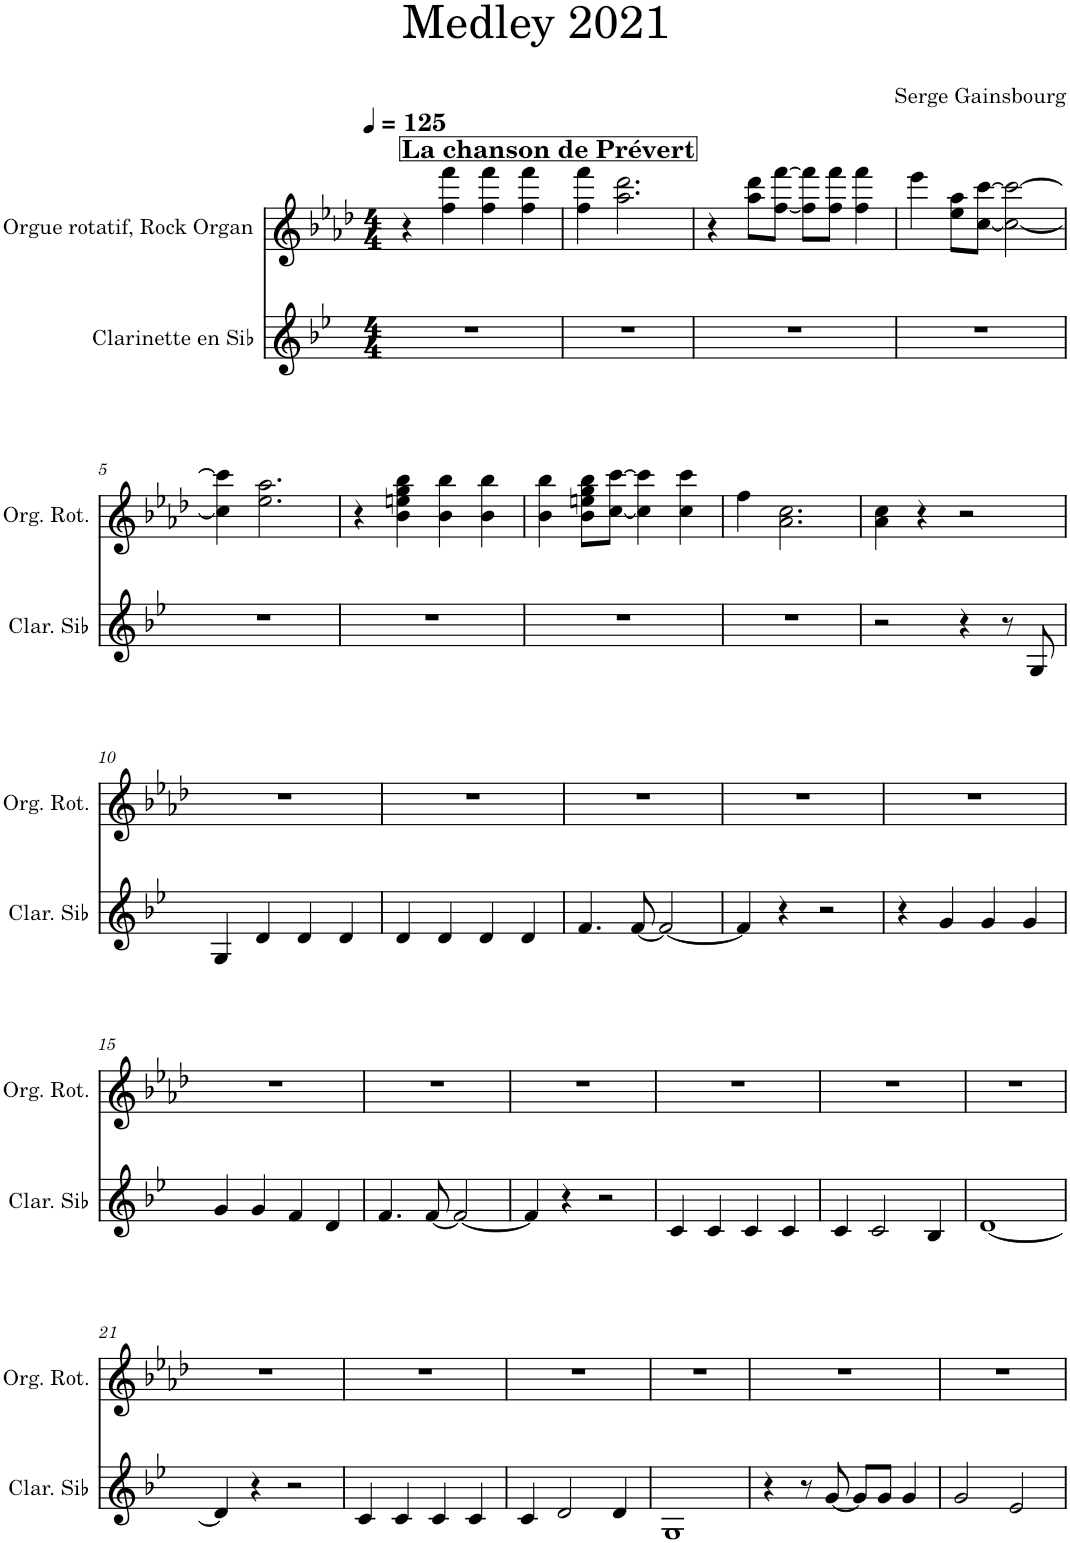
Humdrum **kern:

**kern	**kern	**kern	**kern	**kern	**kern	**kern	**kern
*part7	*part6	*part5	*part4	*part3	*part2	*part1	*part1
*staff8	*staff7	*staff6	*staff5	*staff4	*staff3	*staff2	*staff1
*I"Clarinette en Sib	*I"Vibraphone, Vibraphone	*I"Ukulélé, Acoustic Guitar (nylon)	*I"Harpe	*I"Contrebasse, Acoustic Bass	*I"Orgue rotatif, Rock Organ	*I"Synthétiseur d'instruments à cordes, Synth Strings 2	*
*I'Clar. Sib	*I'Vib.	*I'Uk.	*I'Hrp.	*I'Cb.	*I'Org. Rot.	*I'Synth.	*
*	*stria5	*stria5	*stria5	*stria5	*	*stria5	*stria5
*clefG2	*clefG2	*clefG2	*clefG2	*clefF4	*clefG2	*clefG2	*clefG2
*Trd1c2	*	*	*	*Trd7c12	*	*	*
*k[b-e-]	*k[b-e-a-d-]	*k[b-e-a-d-]	*k[b-e-a-d-]	*k[b-e-a-d-]	*k[b-e-a-d-]	*k[b-e-a-d-]	*k[b-e-a-d-]
*M4/4	*M4/4	*M4/4	*M4/4	*M4/4	*M4/4	*M4/4	*M4/4
*MM125	*MM125	*MM125	*MM125	*MM125	*MM125	*MM125	*MM125
=1	=1	=1	=1	=1	=1	=1	=1
!	!	!	!	!	!	!	!LO:TX:a:B:t=La chanson de Prévert
1r	1r	1r	1r	1r	4r	4r	4r
.	.	.	.	.	4ff\ 4fff\	4f	4ff
.	.	.	.	.	4ff\ 4fff\	4f	4ff
.	.	.	.	.	4ff\ 4fff\	4f	4ff
=2	=2	=2	=2	=2	=2	=2	=2
*	*	*	*	*	*	*^	*^
1r	1r	1r	4r	4.d-	4ff\ 4fff\	[1f	4r	4r	[1ff
.	.	.	2.D- 2.A- 2.f 2.a- 2.dd-	.	2.aa-\ 2.ddd-\	.	2.a-	2.dd-	.
.	.	.	.	[8dd-	.	.	.	.	.
.	.	.	.	16dd-]	.	.	.	.	.
.	.	.	.	16r	.	.	.	.	.
.	.	.	.	8dd-	.	.	.	.	.
.	.	.	.	4a-	.	.	.	.	.
=3	=3	=3	=3	=3	=3	=3	=3	=3	=3
1r	1r	1r	4r	4.d-	4r	8f]	4r	4r	8ff]
.	.	.	.	.	.	8r	.	.	8r
.	.	.	2.D- 2.A- 2.f 2.a- 2.dd-	.	8aa-\ 8ddd-\L	2.a-	8r	8r	2.dd-
.	.	.	.	[8dd-	[8ff\ [8fff\J	.	[8f	[8ff	.
.	.	.	.	16dd-]	8ff\] 8fff\]L	.	8f/L]	8ff\L]	.
.	.	.	.	16r	.	.	.	.	.
.	.	.	.	8dd-	8ff\ 8fff\J	.	8f/J	8ff\J	.
.	.	.	.	4a-	4ff\ 4fff\	.	4f	4ff	.
=4	=4	=4	=4	=4	=4	=4	=4	=4	=4
*	*	*	*	*	*	*	*	*	*^
1r	1r	1r	4r	4.A-	4eee-\	4r	4r	2ee-	4r	4r
.	.	.	2.E- 2.A- 2.c 2.e- 2.a- 2.cc	.	8ee-\ 8aa-\L	2.e-	8r	.	8r	2.a-
.	.	.	.	[8a-	[8cc\ [8ccc\J	.	[8c	.	[8cc	.
.	.	.	.	16a-]	2cc\_ 2ccc\_	.	2c_	2r	2cc_	.
.	.	.	.	16r	.	.	.	.	.	.
.	.	.	.	8a-	.	.	.	.	.	.
.	.	.	.	4e-	.	.	.	.	.	.
*	*	*	*	*	*	*	*	*	*v	*v
!!LO:LB:g=z
=5	=5	=5	=5	=5	=5	=5	=5	=5	=5
1r	1r	1r	4r	4.A-	4cc\] 4ccc\]	1r	4c]	1r	4cc]
.	.	.	2.E- 2.A- 2.c 2.e- 2.a- 2.cc	.	2.ee-\ 2.aa-\	.	2.e-	.	2.a-
.	.	.	.	[8a-	.	.	.	.	.
.	.	.	.	16a-]	.	.	.	.	.
.	.	.	.	16r	.	.	.	.	.
.	.	.	.	8a-	.	.	.	.	.
.	.	.	.	4e-	.	.	.	.	.
*	*	*	*	*	*	*	*	*v	*v
=6	=6	=6	=6	=6	=6	=6	=6	=6
1r	1r	1r	4r	4.c	4r	4r	4r	4r
.	.	.	2.En 2.B- 2.en 2.g 2.b-	.	4b-\ 4een\ 4gg\ 4bb-\	2.en 2.g	4B-	4b-
.	.	.	.	[8cc	.	.	.	.
.	.	.	.	16cc]	4b-\ 4bb-\	.	4B-	4b-
.	.	.	.	16r	.	.	.	.
.	.	.	.	8cc	.	.	.	.
.	.	.	.	4g	4b-\ 4bb-\	.	4B-	4b-
=7	=7	=7	=7	=7	=7	=7	=7	=7
1r	1r	1r	4r	4.c	4b-\ 4bb-\	4r	4B-	4b-
.	.	.	2.En 2.B- 2.en 2.g 2.b-	.	8b-\ 8een\ 8gg\ 8bb-\L	2.en 2.g	8B-/L	8b-\L
.	.	.	.	[8cc	[8cc\ [8ccc\J	.	[8c/J	[8cc\J
.	.	.	.	16cc]	4cc\] 4ccc\]	.	4c]	4cc]
.	.	.	.	16r	.	.	.	.
.	.	.	.	8cc	.	.	.	.
.	.	.	.	4c	4cc\ 4ccc\	.	4c	4cc
*	*	*	*	*	*	*v	*v	*
=8	=8	=8	=8	=8	=8	=8	=8
*	*	*	*	*	*	*	*^
1r	1r	1r	4r	4.F	4ff\	4r	[1f	4r
*	*	*	*	*	*	*clefF4	*	*
.	.	.	2.F 2.c 2.f 2.a- 2.cc	.	2.a-\ 2.cc\	2.A-	.	2.c
.	.	.	.	[8f	.	.	.	.
.	.	.	.	16f]	.	.	.	.
.	.	.	.	16r	.	.	.	.
.	.	.	.	8f	.	.	.	.
.	.	.	.	4c	.	.	.	.
=9	=9	=9	=9	=9	=9	=9	=9	=9
2r	2r	1r	1r	4F	4a-\ 4cc\	4A-	4f]	4c
.	.	.	.	4r	4r	4r	4r	4r
4r	4r	.	.	2r	2r	2r	2r	2r
8r	8r	.	.	.	.	.	.	.
8G/	32r	.	.	.	.	.	.	.
.	16.f	.	.	.	.	.	.	.
*	*	*	*	*	*	*	*v	*v
!!LO:LB:g=z
=10	=10	=10	=10	=10	=10	=10	=10
*	*^	*	*^	*	*	*	*
*	*	*	*	*	*^	*	*	*	*
4G/	4r	2f'	1r	2r	4r	4r	4.F	1r	1r	1r
*	*	*	*	*	*Xbrackettup	*	*	*	*	*
4d/	4cc	.	.	.	6r	8r	.	.	.	.
.	.	.	.	.	.	[8f	8f	.	.	.
.	.	.	.	.	[24a-\LL	.	.	.	.	.
.	.	.	.	.	24a-_\ [24cc\JJ	.	.	.	.	.
4d/	4cc	2r	.	4ff	4a-] 4cc]	4f]	8r	.	.	.
.	.	.	.	.	.	.	8f	.	.	.
4d/	4cc	.	.	4r	4r	4r	4c	.	.	.
=11	=11	=11	=11	=11	=11	=11	=11	=11	=11	=11
4d/	4cc	2r	1r	2r	4r	4r	4.F	1r	1r	1r
4d/	4cc	.	.	.	6r	8r	.	.	.	.
.	.	.	.	.	.	[8f	8f	.	.	.
.	.	.	.	.	[24a-\LL	.	.	.	.	.
.	.	.	.	.	24a-_\ [24cc\JJ	.	.	.	.	.
4d/	4cc	4r	.	4ff	4a-] 4cc]	4f]	8r	.	.	.
.	.	.	.	.	.	.	8f	.	.	.
4d/	4r	[4cc	.	4r	4r	4r	4c	.	.	.
=12	=12	=12	=12	=12	=12	=12	=12	=12	=12	=12
4.f/	[4ee-	4cc]	1r	2r	4r	4r	4.A-	1r	1r	1r
.	4ee-]	4r	.	.	6r	8r	.	.	.	.
[8f/	.	.	.	.	.	[8e-	8a-	.	.	.
.	.	.	.	.	[24a-\LL	.	.	.	.	.
.	.	.	.	.	24a-_\ [24cc\JJ	.	.	.	.	.
2f/_	2ee-_	2r	.	4ee-	4a-] 4cc]	4e-]	8r	.	.	.
.	.	.	.	.	.	.	8a-	.	.	.
.	.	.	.	4r	4r	4r	4e-	.	.	.
*	*v	*v	*	*	*	*	*	*	*	*
=13	=13	=13	=13	=13	=13	=13	=13	=13	=13
4f/]	4ee-]	1r	2r	4r	4r	4.A-	1r	1r	1r
4r	4r	.	.	6r	8r	.	.	.	.
.	.	.	.	.	[8e-	8g	.	.	.
.	.	.	.	[24g/LL	.	.	.	.	.
.	.	.	.	24g_/ [24cc/JJ	.	.	.	.	.
2r	2r	.	4ee-	4g] 4cc]	4e-]	8r	.	.	.
.	.	.	.	.	.	8g	.	.	.
.	.	.	4r	4r	4r	4e-	.	.	.
=14	=14	=14	=14	=14	=14	=14	=14	=14	=14
4r	4r	1r	2r	4r	4r	4.d-	1r	1r	1r
4g/	4ff	.	.	6r	8r	.	.	.	.
.	.	.	.	.	[8d-	8dd-	.	.	.
.	.	.	.	[24f/LL	.	.	.	.	.
.	.	.	.	24f_/ [24a-/JJ	.	.	.	.	.
4g/	4ff	.	4dd-	4f] 4a-]	4d-]	8r	.	.	.
.	.	.	.	.	.	8dd-	.	.	.
4g/	4ff	.	4r	4r	4r	4a-	.	.	.
!!LO:LB:g=z
=15	=15	=15	=15	=15	=15	=15	=15	=15	=15
*	*^	*	*	*	*	*	*	*	*
4g/	4ff	4r	1r	2r	4r	4r	4.d-	1r	1r	1r
4g/	4r	2ff'	.	.	6r	8r	.	.	.	.
.	.	.	.	.	.	[8e-	8a-	.	.	.
.	.	.	.	.	[24a-\LL	.	.	.	.	.
.	.	.	.	.	24a-_\ [24cc\JJ	.	.	.	.	.
4f/	4ee-	.	.	4ee-	4a-] 4cc]	4e-]	8r	.	.	.
.	.	.	.	.	.	.	8a-	.	.	.
4d/	4r	[4cc	.	4r	4r	4r	4e-	.	.	.
=16	=16	=16	=16	=16	=16	=16	=16	=16	=16	=16
4.f/	[4ee-	4cc]	1r	2r	4r	4r	4.A-	1r	1r	1r
.	4ee-]	4r	.	.	6r	8r	.	.	.	.
[8f/	.	.	.	.	.	[8e-	8a-	.	.	.
.	.	.	.	.	[24a-\LL	.	.	.	.	.
.	.	.	.	.	24a-_\ [24cc\JJ	.	.	.	.	.
2f/_	2ee-_	2r	.	4ee-	4a-] 4cc]	4e-]	8r	.	.	.
.	.	.	.	.	.	.	8a-	.	.	.
.	.	.	.	4r	4r	4r	4e-	.	.	.
*	*v	*v	*	*	*	*	*	*	*	*
=17	=17	=17	=17	=17	=17	=17	=17	=17	=17
4f/]	4ee-]	1r	2r	4r	4r	4.A-	1r	1r	1r
4r	4r	.	.	6r	8r	.	.	.	.
.	.	.	.	.	[8e-	8a-	.	.	.
.	.	.	.	[24a-\LL	.	.	.	.	.
.	.	.	.	24a-_\ [24cc\JJ	.	.	.	.	.
2r	2r	.	4ee-	4a-] 4cc]	4e-]	8r	.	.	.
.	.	.	.	.	.	8a-	.	.	.
.	.	.	4r	4r	4r	4e-	.	.	.
=18	=18	=18	=18	=18	=18	=18	=18	=18	=18
4c/	4b-	1r	2r	4r	4r	4.E-	1r	1r	1r
4c/	4b-	.	.	6r	8r	.	.	.	.
.	.	.	.	.	[8e-	8e-	.	.	.
.	.	.	.	[24g/LL	.	.	.	.	.
.	.	.	.	24g_/ [24b-/JJ	.	.	.	.	.
4c/	4b-	.	4ee-	4g] 4b-]	4e-]	8r	.	.	.
.	.	.	.	.	.	8e-	.	.	.
4c/	4b-	.	4r	4r	4r	4B-	.	.	.
=19	=19	=19	=19	=19	=19	=19	=19	=19	=19
*	*^	*	*	*	*	*	*	*	*
4c/	4r	4b-	1r	2r	4r	4r	4.E-	1r	1r	1r
2c/	2.b-	4r	.	.	6r	8r	.	.	.	.
.	.	.	.	.	.	[8e-	8e-	.	.	.
.	.	.	.	.	[24g/LL	.	.	.	.	.
.	.	.	.	.	24g_/ [24b-/JJ	.	.	.	.	.
.	.	4r	.	4dd-	4g] 4b-]	4e-]	8r	.	.	.
.	.	.	.	.	.	.	8e-	.	.	.
4B-/	.	4a-	.	4r	4r	4r	4B-	.	.	.
*	*v	*v	*	*	*	*	*	*	*	*
=20	=20	=20	=20	=20	=20	=20	=20	=20	=20
[1d	[1cc	1r	2r	4r	4r	4.A-	1r	1r	1r
.	.	.	.	6r	8r	.	.	.	.
.	.	.	.	.	[8e-	8a-	.	.	.
.	.	.	.	[24a-\LL	.	.	.	.	.
.	.	.	.	24a-_\ [24cc\JJ	.	.	.	.	.
.	.	.	4ee-	4a-] 4cc]	4e-]	8r	.	.	.
.	.	.	.	.	.	8a-	.	.	.
.	.	.	4r	4r	4r	4e-	.	.	.
!!LO:LB:g=z
=21	=21	=21	=21	=21	=21	=21	=21	=21	=21
4d/]	4cc]	1r	2r	4r	4r	4.A-	1r	1r	1r
4r	4r	.	.	6r	8r	.	.	.	.
.	.	.	.	.	[8e-	8a-	.	.	.
.	.	.	.	[24a-\LL	.	.	.	.	.
.	.	.	.	24a-_\ [24cc\JJ	.	.	.	.	.
2r	2r	.	4ee-	4a-] 4cc]	4e-]	8r	.	.	.
.	.	.	.	.	.	8a-	.	.	.
.	.	.	4r	4r	4r	4e-	.	.	.
=22	=22	=22	=22	=22	=22	=22	=22	=22	=22
4c/	4b-	1r	2r	4r	4r	4.c	1r	1r	1r
4c/	4b-	.	.	6r	8r	.	.	.	.
.	.	.	.	.	[8en	8cc	.	.	.
.	.	.	.	[24g/LL	.	.	.	.	.
.	.	.	.	24g_/ [24b-/JJ	.	.	.	.	.
4c/	4b-	.	4cc	4g] 4b-]	4e]	8r	.	.	.
.	.	.	.	.	.	8cc	.	.	.
4c/	4b-	.	4r	4r	4r	4g	.	.	.
=23	=23	=23	=23	=23	=23	=23	=23	=23	=23
*	*^	*	*	*	*	*	*	*	*
4c/	2b-'	4r	1r	2r	4r	4r	4.c	1r	1r	1r
2d/	.	2cc	.	.	6r	8r	.	.	.	.
.	.	.	.	.	.	[8en	8cc	.	.	.
.	.	.	.	.	[24g/LL	.	.	.	.	.
.	.	.	.	.	24g_/ [24b-/JJ	.	.	.	.	.
.	4r	.	.	4cc	4g] 4b-]	4e]	8r	.	.	.
.	.	.	.	.	.	.	8cc	.	.	.
4d/	[4cc	4r	.	4r	4r	4r	4c	.	.	.
=24	=24	=24	=24	=24	=24	=24	=24	=24	=24	=24
1G	4cc]	1f	1r	2r	4r	4r	4.F	1r	1r	1r
.	4r	.	.	.	6r	8r	.	.	.	.
.	.	.	.	.	.	[8f	8f	.	.	.
.	.	.	.	.	[24a-\LL	.	.	.	.	.
.	.	.	.	.	24a-_\ [24cc\JJ	.	.	.	.	.
.	2r	.	.	2ff	2a-] 2cc]	2f]	8r	.	.	.
.	.	.	.	.	.	.	8f	.	.	.
.	.	.	.	.	.	.	4c	.	.	.
*	*v	*v	*	*v	*v	*v	*	*	*	*
=25	=25	=25	=25	=25	=25	=25	=25
*	*Xbrackettup	*	*	*	*	*	*
4r	5%2r	1r	1r	4F	1r	1r	1r
8r	.	.	.	4r	.	.	.
[8g/	.	.	.	.	.	.	.
.	5.ff	.	.	.	.	.	.
8g/L]	.	.	.	2r	.	.	.
8g/J	.	.	.	.	.	.	.
.	10ff	.	.	.	.	.	.
4g/	.	.	.	.	.	.	.
.	5ff	.	.	.	.	.	.
=26	=26	=26	=26	=26	=26	=26	=26
2g/	1ff	1ff	4r	4.d-	1r	1r	1r
.	.	.	2F 2d- 2f 2a- 2dd-	.	.	.	.
.	.	.	.	8dd-	.	.	.
2e-/	.	.	.	8r	.	.	.
.	.	.	.	8dd-	.	.	.
.	.	.	4r	4a-	.	.	.
=	=	=	=	=	=	=	=
*-	*-	*-	*-	*-	*-	*-	*-
